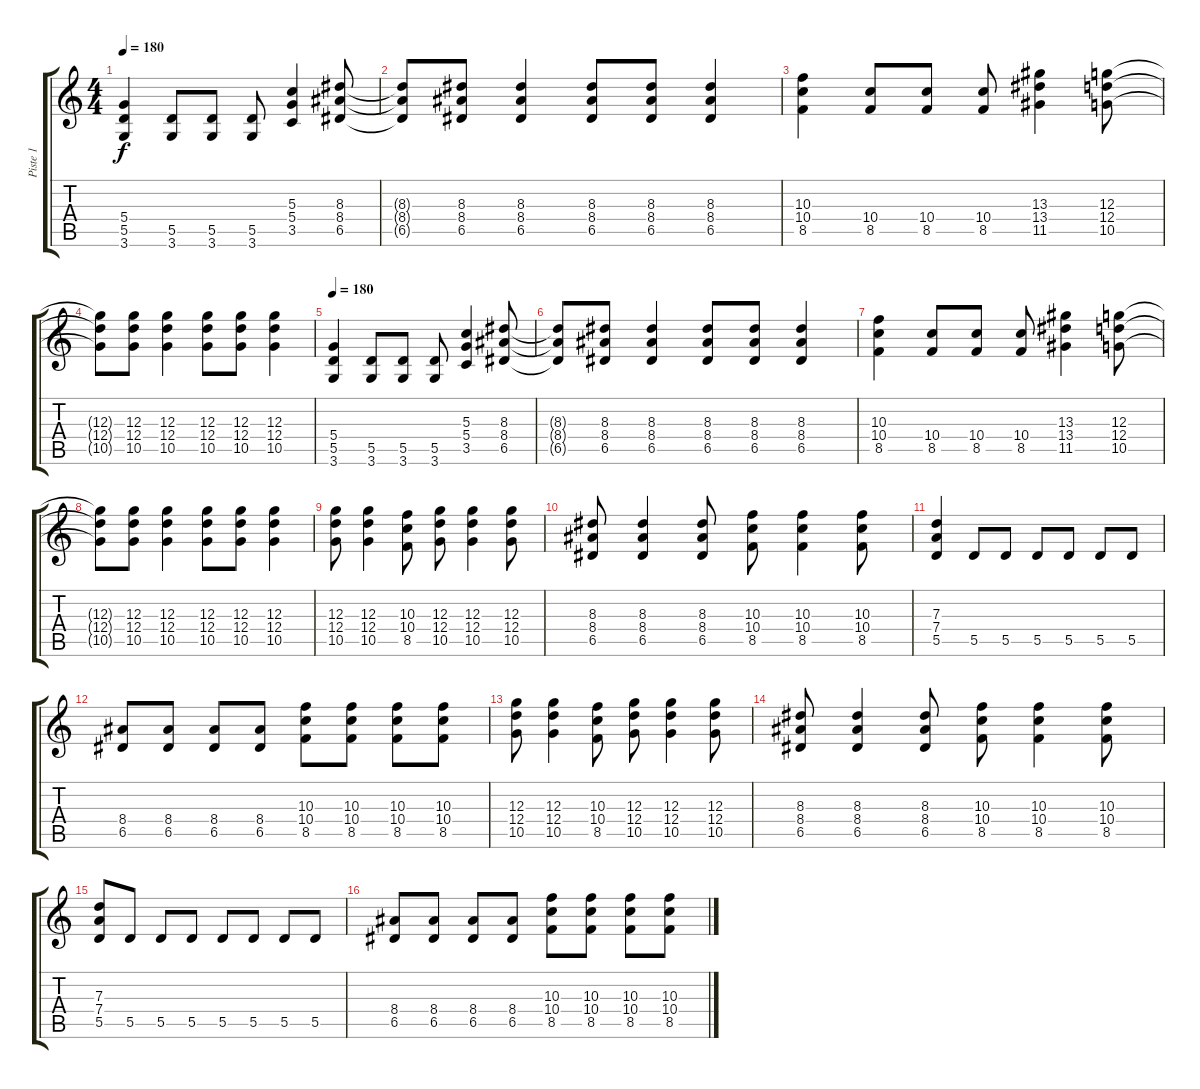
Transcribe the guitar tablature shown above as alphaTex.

\track ("Piste 1" "Piste 1") {instrument distortionguitar}
\staff {score tabs}
\tuning (E4 B3 G3 D3 A2 E2) {hide}
\ts (4 4)
\tempo 180
\clef g2
\ks c
(5.4 5.5 3.6).4{dy f} (5.5 3.6).8 (5.5 3.6).8 (5.5 3.6).8 (5.3 5.4 3.5).4 (8.3 8.4 6.5).8 |
(8.3{t} 8.4{t} 6.5{t}).8 (8.3 8.4 6.5).8 (8.3 8.4 6.5).4 (8.3 8.4 6.5).8 (8.3 8.4 6.5).8 (8.3 8.4 6.5).4 |
(10.3 10.4 8.5).4 (10.4 8.5).8 (10.4 8.5).8 (10.4 8.5).8 (13.3 13.4 11.5).4 (12.3 12.4 10.5).8 |
(12.3{t} 12.4{t} 10.5{t}).8 (12.3 12.4 10.5).8 (12.3 12.4 10.5).4 (12.3 12.4 10.5).8 (12.3 12.4 10.5).8 (12.3 12.4 10.5).4 |
\tempo 180
(5.4 5.5 3.6).4 (5.5 3.6).8 (5.5 3.6).8 (5.5 3.6).8 (5.3 5.4 3.5).4 (8.3 8.4 6.5).8 |
(8.3{t} 8.4{t} 6.5{t}).8 (8.3 8.4 6.5).8 (8.3 8.4 6.5).4 (8.3 8.4 6.5).8 (8.3 8.4 6.5).8 (8.3 8.4 6.5).4 |
(10.3 10.4 8.5).4 (10.4 8.5).8 (10.4 8.5).8 (10.4 8.5).8 (13.3 13.4 11.5).4 (12.3 12.4 10.5).8 |
(12.3{t} 12.4{t} 10.5{t}).8 (12.3 12.4 10.5).8 (12.3 12.4 10.5).4 (12.3 12.4 10.5).8 (12.3 12.4 10.5).8 (12.3 12.4 10.5).4 |
(12.3 12.4 10.5).8 (12.3 12.4 10.5).4 (10.3 10.4 8.5).8 (12.3 12.4 10.5).8 (12.3 12.4 10.5).4 (12.3 12.4 10.5).8 |
(8.3 8.4 6.5).8 (8.3 8.4 6.5).4 (8.3 8.4 6.5).8 (10.3 10.4 8.5).8 (10.3 10.4 8.5).4 (10.3 10.4 8.5).8 |
(7.3 7.4 5.5).4 5.5.8 5.5.8 5.5.8 5.5.8 5.5.8 5.5.8 |
(8.4 6.5).8 (8.4 6.5).8 (8.4 6.5).8 (8.4 6.5).8 (10.3 10.4 8.5).8 (10.3 10.4 8.5).8 (10.3 10.4 8.5).8 (10.3 10.4 8.5).8 |
(12.3 12.4 10.5).8 (12.3 12.4 10.5).4 (10.3 10.4 8.5).8 (12.3 12.4 10.5).8 (12.3 12.4 10.5).4 (12.3 12.4 10.5).8 |
(8.3 8.4 6.5).8 (8.3 8.4 6.5).4 (8.3 8.4 6.5).8 (10.3 10.4 8.5).8 (10.3 10.4 8.5).4 (10.3 10.4 8.5).8 |
(7.3 7.4 5.5).8 5.5.8 5.5.8 5.5.8 5.5.8 5.5.8 5.5.8 5.5.8 |
(8.4 6.5).8 (8.4 6.5).8 (8.4 6.5).8 (8.4 6.5).8 (10.3 10.4 8.5).8 (10.3 10.4 8.5).8 (10.3 10.4 8.5).8 (10.3 10.4 8.5).8
